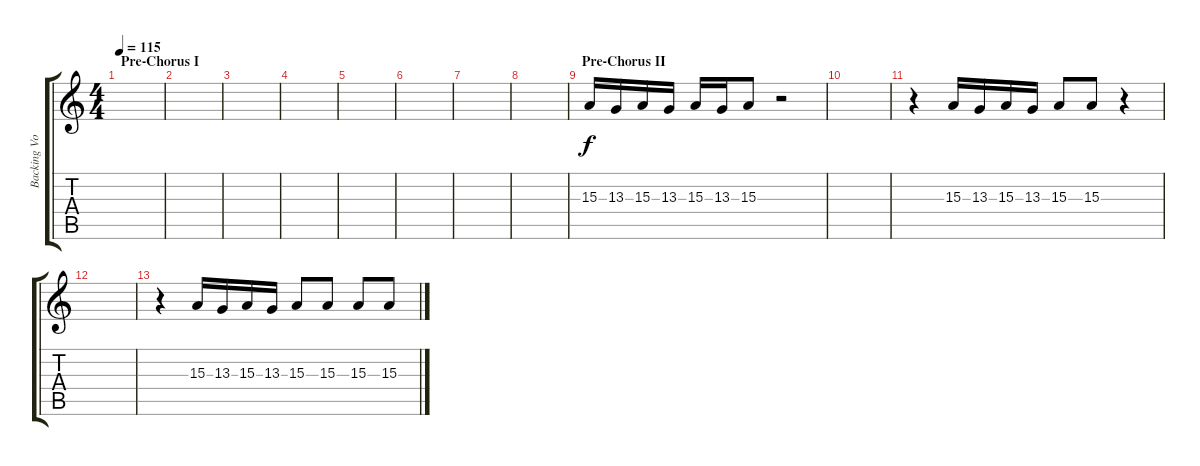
\track ("Backing Vocals" "Backing Vo") {instrument choiraahs}
\staff {score tabs}
\tuning (Eb4 Bb3 Gb3 Db3 Ab2 Eb2) {hide}
\ts (4 4)
\section ("" "Pre-Chorus I")
\tempo 115
\clef g2
\ks c
|
|
|
|
|
|
|
|
\section ("" "Pre-Chorus II")
15.3.16 13.3.16 15.3.16 13.3.16 15.3.16 13.3.16 15.3.8 r.2 |
|
r.4 15.3.16 13.3.16 15.3.16 13.3.16 15.3.8 15.3.8 r.4 |
|
r.4 15.3.16 13.3.16 15.3.16 13.3.16 15.3.8 15.3.8 15.3.8 15.3.8
